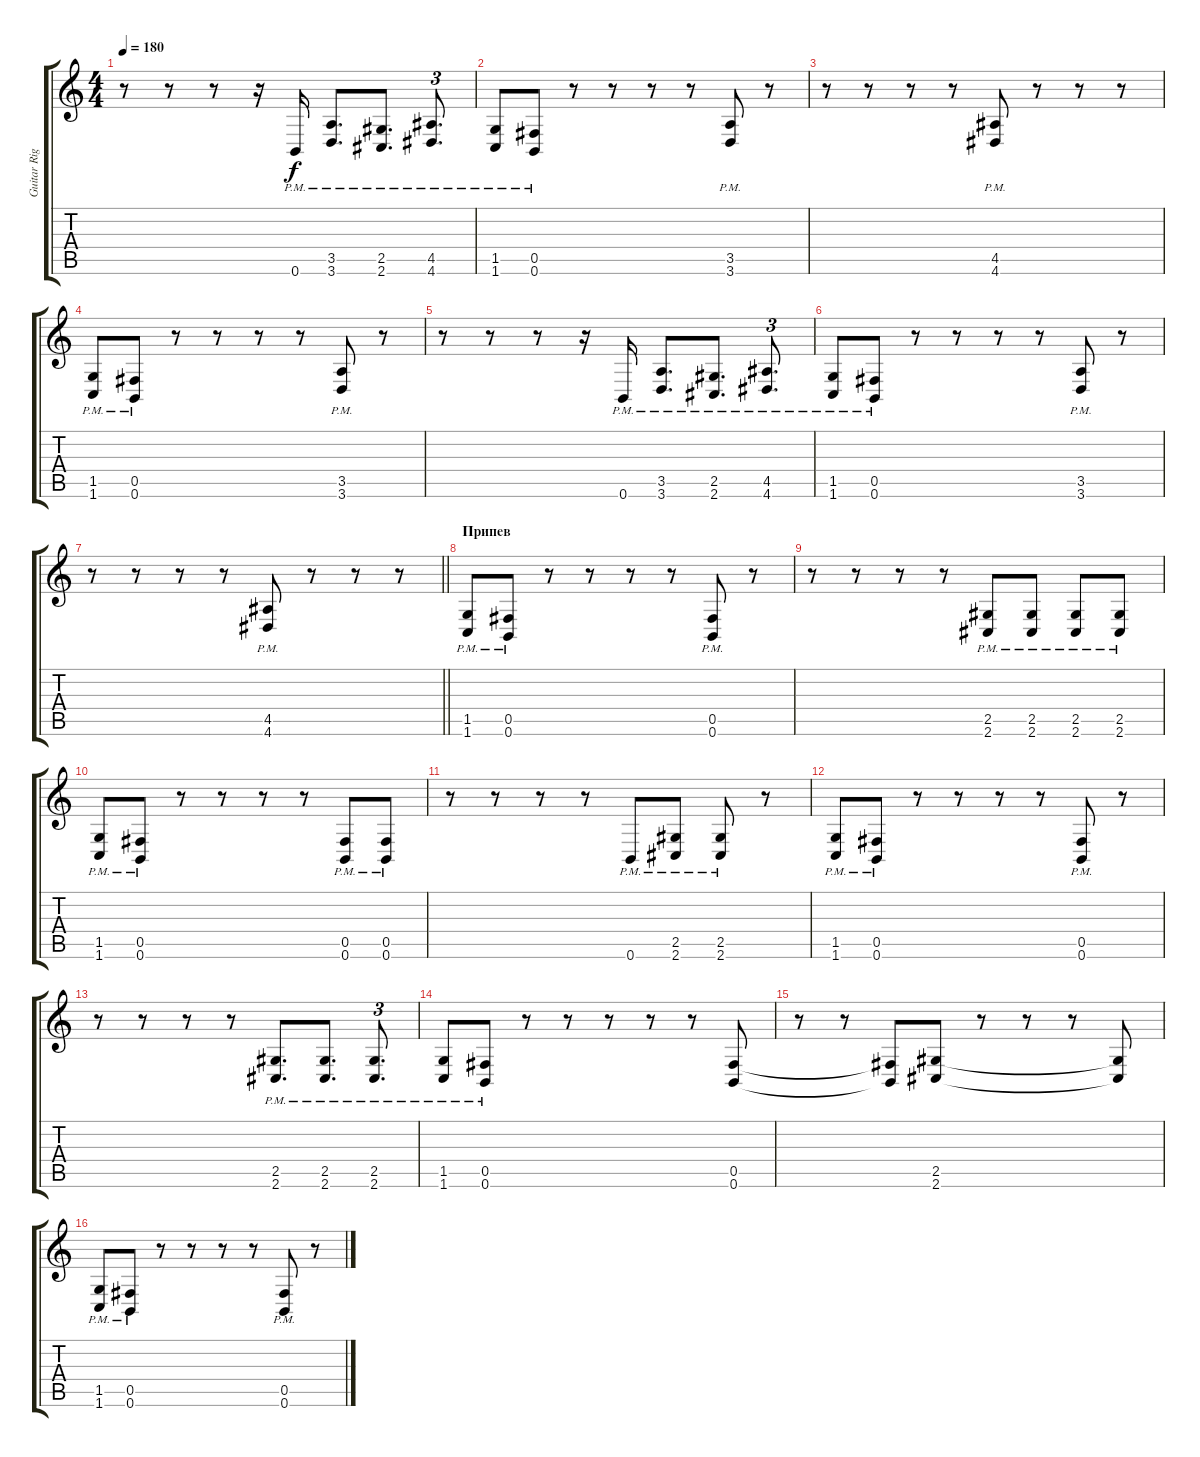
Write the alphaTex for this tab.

\track ("Guitar Right" "Guitar Rig") {instrument distortionguitar}
\staff {score tabs}
\tuning (Db4 Ab3 E3 B2 Gb2 B1) {hide}
\ts (4 4)
\tempo 180
\clef g2
\ks c
r.8{dy f} r.8 r.8 r.16 0.6{pm}.16 (3.5{pm} 3.6{pm}).8{d} (2.5{pm} 2.6{pm}).8{d} (4.5{pm} 4.6{pm}).8{d tu (3 2)} |
(1.5{pm} 1.6{pm}).8 (0.5{pm} 0.6{pm}).8 r.8 r.8 r.8 r.8 (3.5{pm} 3.6{pm}).8 r.8 |
r.8 r.8 r.8 r.8 (4.5{pm} 4.6{pm}).8 r.8 r.8 r.8 |
(1.5{pm} 1.6{pm}).8 (0.5{pm} 0.6{pm}).8 r.8 r.8 r.8 r.8 (3.5{pm} 3.6{pm}).8 r.8 |
r.8 r.8 r.8 r.16 0.6{pm}.16 (3.5{pm} 3.6{pm}).8{d} (2.5{pm} 2.6{pm}).8{d} (4.5{pm} 4.6{pm}).8{d tu (3 2)} |
(1.5{pm} 1.6{pm}).8 (0.5{pm} 0.6{pm}).8 r.8 r.8 r.8 r.8 (3.5{pm} 3.6{pm}).8 r.8 |
\barLineRight lightlight
r.8 r.8 r.8 r.8 (4.5{pm} 4.6{pm}).8 r.8 r.8 r.8 |
\section ("" "Припев")
(1.5{pm} 1.6{pm}).8{volume 13 balance 5} (0.5{pm} 0.6{pm}).8 r.8 r.8 r.8 r.8 (0.5{pm} 0.6{pm}).8 r.8 |
r.8 r.8 r.8 r.8 (2.5{pm} 2.6{pm}).8 (2.5{pm} 2.6{pm}).8 (2.5{pm} 2.6{pm}).8 (2.5{pm} 2.6{pm}).8 |
(1.5{pm} 1.6{pm}).8 (0.5{pm} 0.6{pm}).8 r.8 r.8 r.8 r.8 (0.5{pm} 0.6{pm}).8 (0.5{pm} 0.6{pm}).8 |
r.8 r.8 r.8 r.8 0.6{pm}.8 (2.5{pm} 2.6{pm}).8 (2.5{pm} 2.6{pm}).8 r.8 |
(1.5{pm} 1.6{pm}).8 (0.5{pm} 0.6{pm}).8 r.8 r.8 r.8 r.8 (0.5{pm} 0.6{pm}).8 r.8 |
r.8 r.8 r.8 r.8 (2.5{pm} 2.6{pm}).8{d} (2.5{pm} 2.6{pm}).8{d} (2.5{pm} 2.6{pm}).8{d tu (3 2)} |
(1.5{pm} 1.6{pm}).8 (0.5{pm} 0.6{pm}).8 r.8 r.8 r.8 r.8 r.8 (0.5 0.6).8 |
r.8 r.8 (0.5{t} 0.6{t}).8 (2.5 2.6).8 r.8 r.8 r.8 (2.5{t} 2.6{t}).8 |
(1.5{pm} 1.6{pm}).8 (0.5{pm} 0.6{pm}).8 r.8 r.8 r.8 r.8 (0.5{pm} 0.6{pm}).8 r.8
